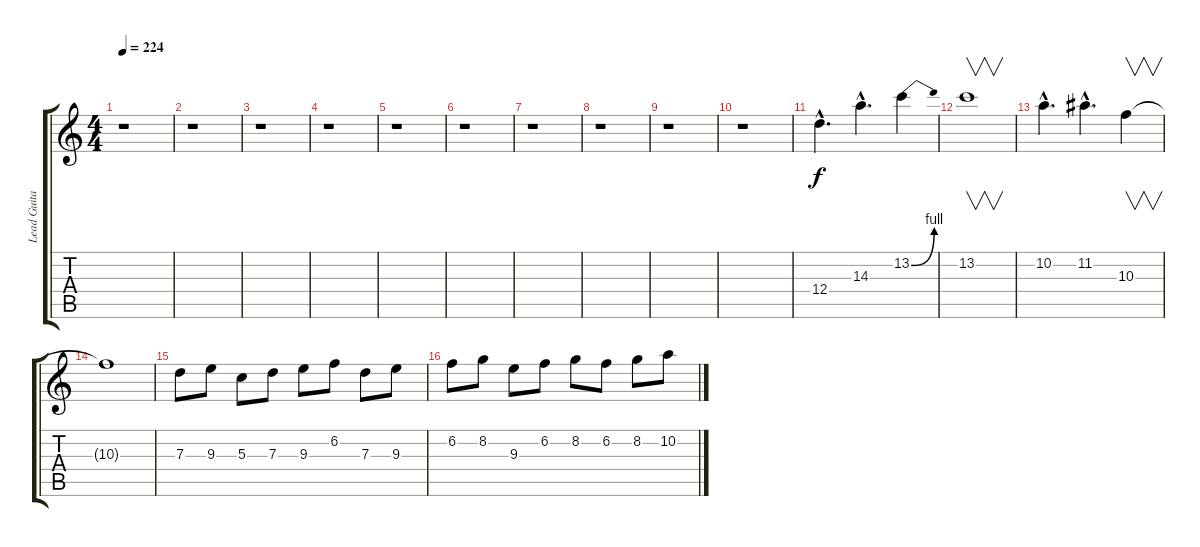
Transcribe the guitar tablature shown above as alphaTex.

\track ("Lead Guitar II" "Lead Guita") {instrument overdrivenguitar}
\staff {score tabs}
\tuning (E4 B3 G3 D3 A2 E2) {hide}
\ts (4 4)
\tempo 224
\clef g2
\ks c
r.1{dy f} |
r.1 |
r.1 |
r.1 |
r.1 |
r.1 |
r.1 |
r.1 |
r.1 |
r.1 |
12.4{hac}.4{d} 14.3{hac}.4{d} 13.2{be (bend 0 0 60 4)}.4 |
13.2.1{v} |
10.2{hac}.4{d} 11.2{hac}.4{d} 10.3.4{v} |
10.3{t}.1 |
7.3.8 9.3.8 5.3.8 7.3.8 9.3.8 6.2.8 7.3.8 9.3.8 |
6.2.8 8.2.8 9.3.8 6.2.8 8.2.8 6.2.8 8.2.8 10.2.8
